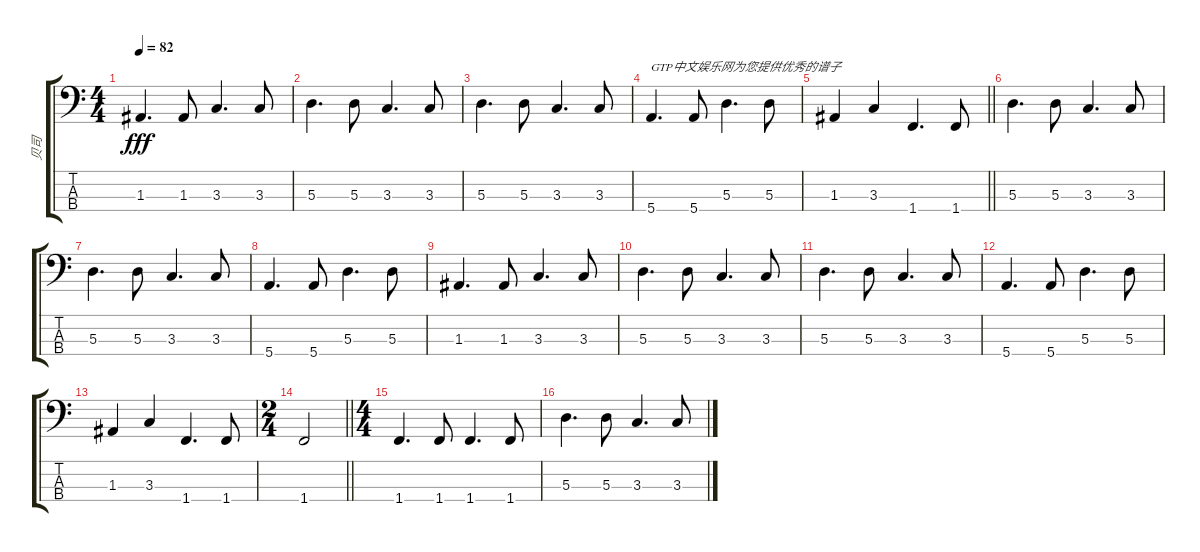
\track ("贝司" "贝司") {instrument electricbassfinger}
\staff {score tabs}
\tuning (G2 D2 A1 E1) {hide}
\ts (4 4)
\tempo 82
\clef f4
\ks c
1.3.4{d dy fff} 1.3.8 3.3.4{d} 3.3.8 |
5.3.4{d} 5.3.8 3.3.4{d} 3.3.8 |
5.3.4{d} 5.3.8 3.3.4{d} 3.3.8 |
5.4.4{d txt "GTP中文娱乐网为您提供优秀的谱子"} 5.4.8 5.3.4{d} 5.3.8 |
\barLineRight lightlight
1.3.4 3.3.4 1.4.4{d} 1.4.8 |
\section ("" "")
5.3.4{d} 5.3.8 3.3.4{d} 3.3.8 |
5.3.4{d} 5.3.8 3.3.4{d} 3.3.8 |
5.4.4{d} 5.4.8 5.3.4{d} 5.3.8 |
1.3.4{d} 1.3.8 3.3.4{d} 3.3.8 |
5.3.4{d} 5.3.8 3.3.4{d} 3.3.8 |
5.3.4{d} 5.3.8 3.3.4{d} 3.3.8 |
5.4.4{d} 5.4.8 5.3.4{d} 5.3.8 |
1.3.4 3.3.4 1.4.4{d} 1.4.8 |
\ts (2 4)
\barLineRight lightlight
1.4.2 |
\ts (4 4)
\section ("" "")
1.4.4{d} 1.4.8 1.4.4{d} 1.4.8 |
5.3.4{d} 5.3.8 3.3.4{d} 3.3.8
